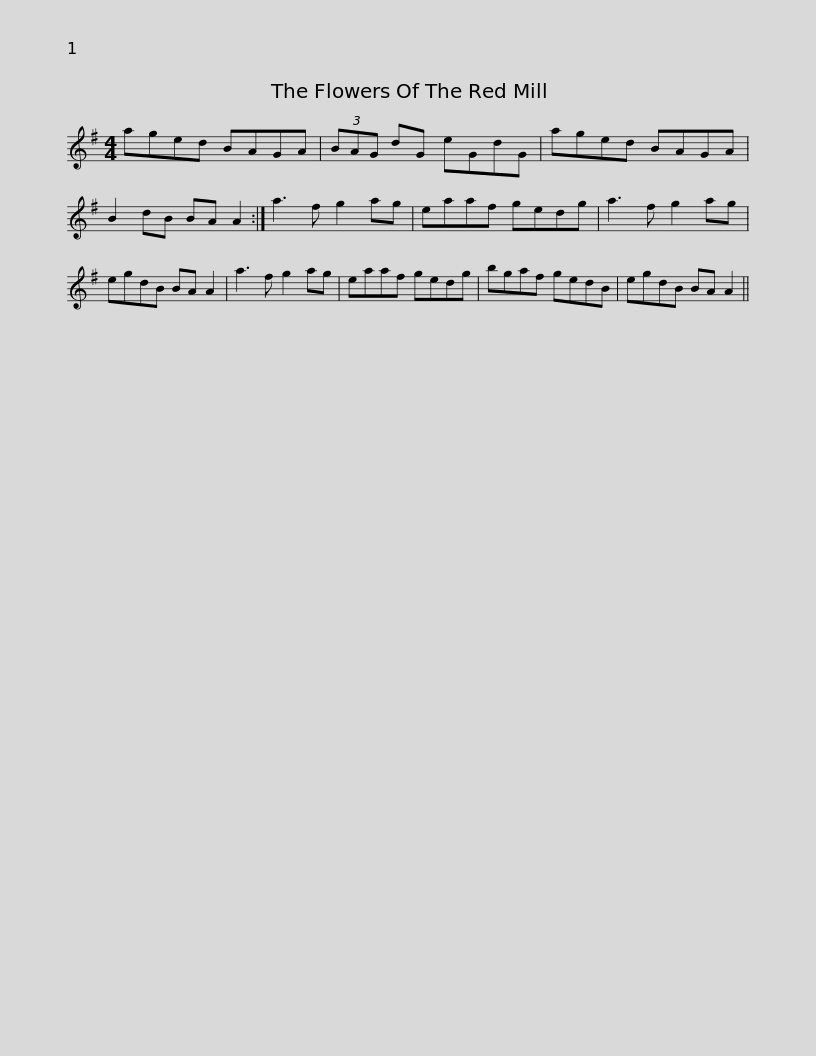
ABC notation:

X:1
L:1/8
M:4/4
I:linebreak $
K:G
V:1 treble
V:1
 aged BAGA | (3BAG dG eGdG | aged BAGA | B2 dB BA A2 :| a3 f g2 ag |$ %5
 eaaf gedg | a3 f g2 ag | egdB BA A2 | a3 f g2 ag | eaaf gedg | %10
 bgaf gedB |$ egdB BA A2 || %12
